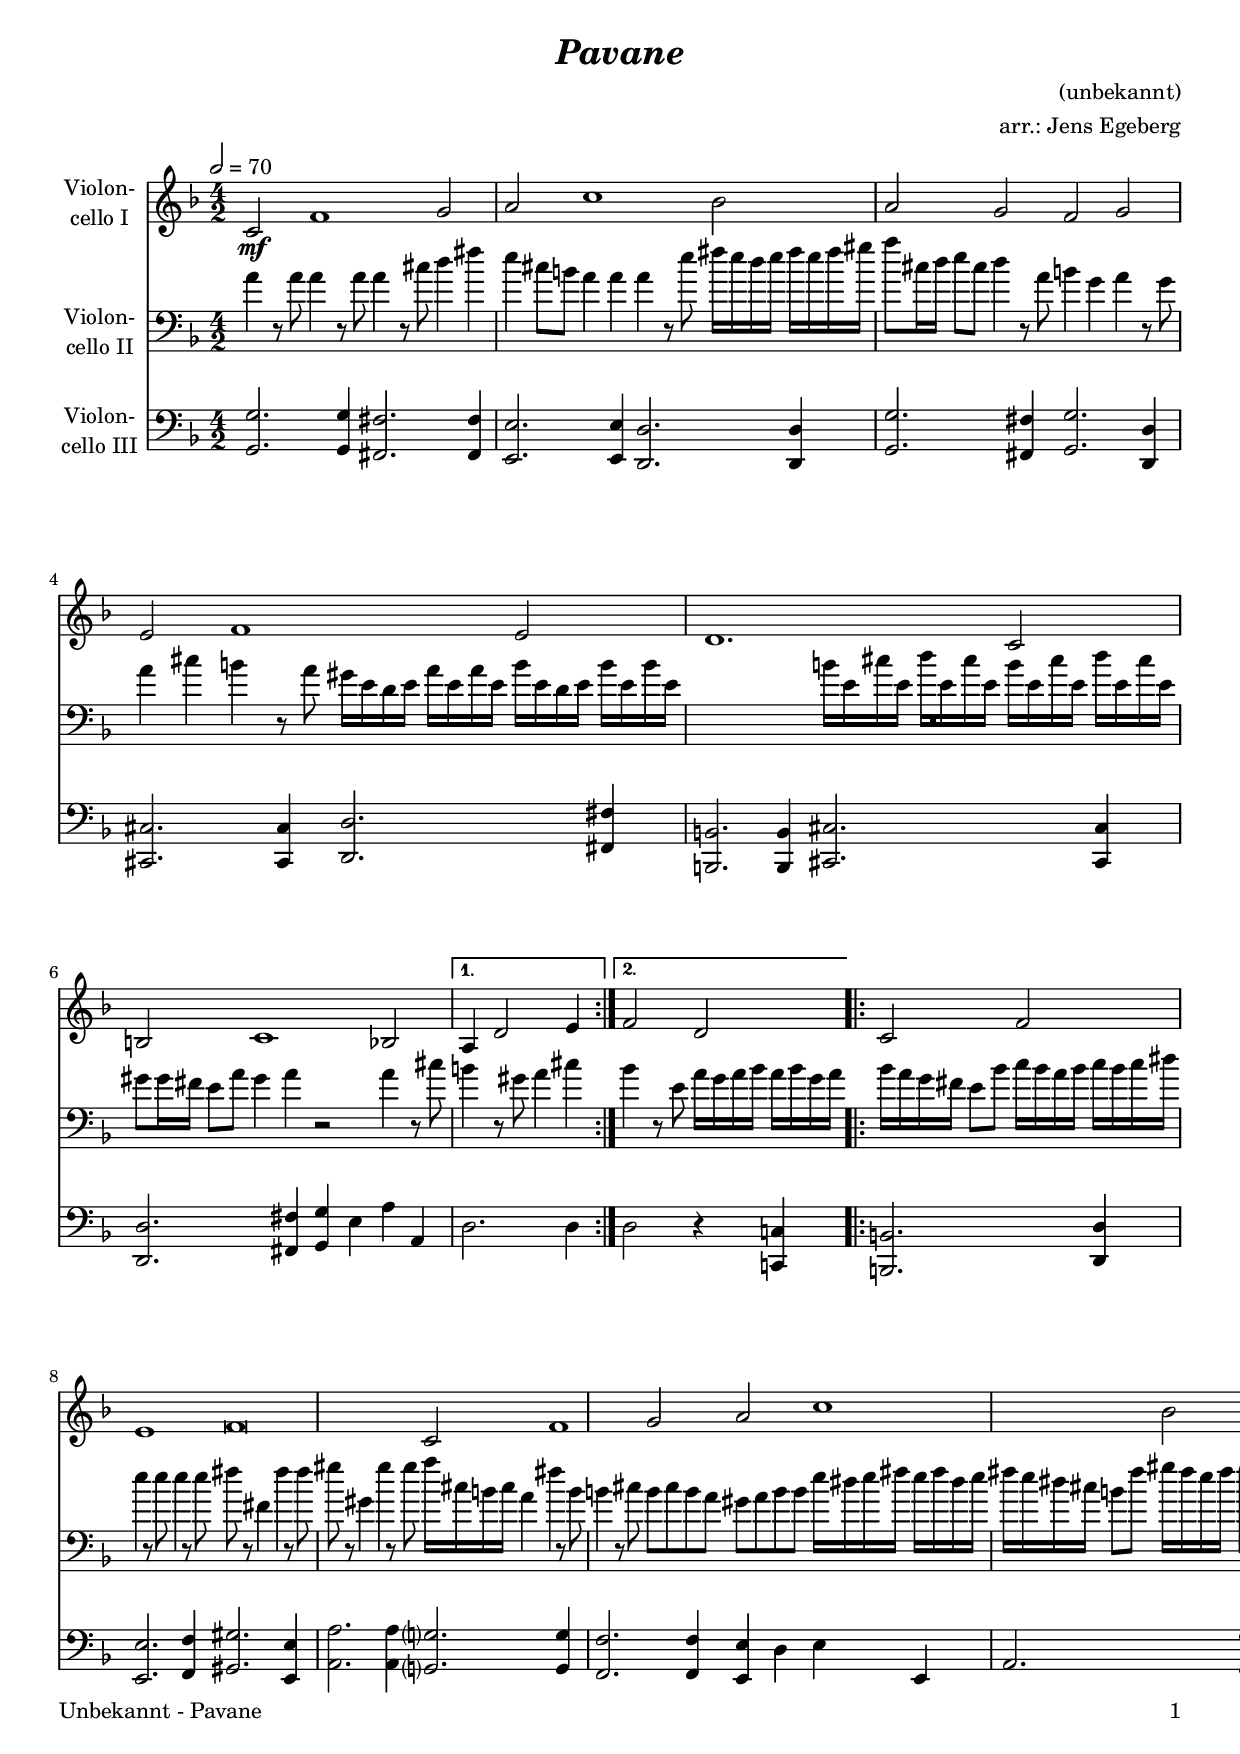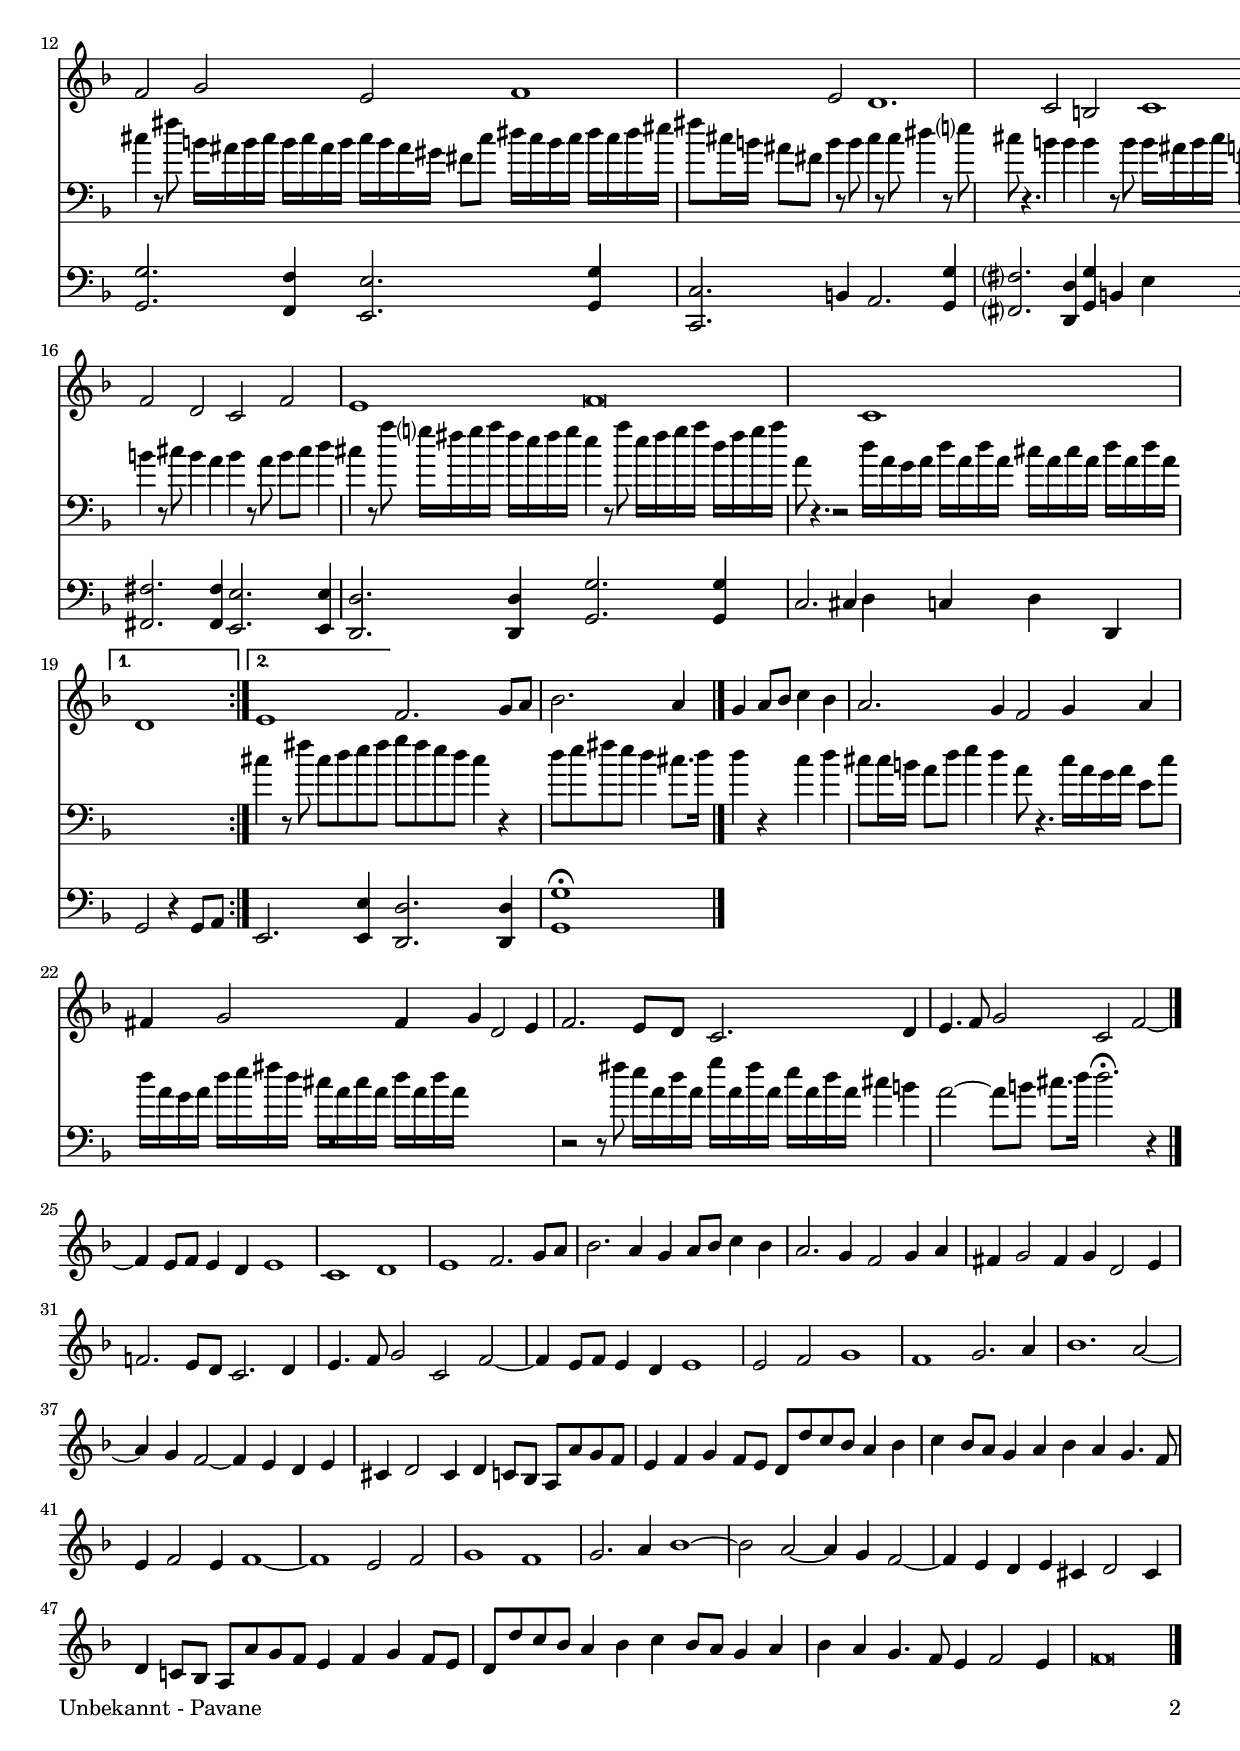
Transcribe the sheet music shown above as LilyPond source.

\version "2.24.1"
\include "deutsch.ly"

#(set-global-staff-size 19)

\header {
  title     = \markup \bold \italic "Pavane"
  composer  = "(unbekannt)"
  arranger  = "arr.: Jens Egeberg"
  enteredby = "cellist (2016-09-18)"
%  piece     = ""
}

voiceconsts = {
  \key f \major
  \time 4/2
  \clef "bass"
  \numericTimeSignature
  \compressEmptyMeasures
  \set tupletSpannerDuration = #(ly:make-moment 1 4)
  % Set default beaming for all staves
%  \set Timing.beamExceptions = #'()
%  \set Timing.baseMoment     = #(ly:make-moment 1 4)
%  \set Timing.beatStructure  = #'(1 1 1)
  \tempo 2=70
}

mist = "string ensemble 1"
mivl = "violin"
miba = "cello"
mipz = "pizzicato strings"

va = \relative c' {
  \voiceconsts
  \clef "treble"
  
  c2\mf f1 g2
  a c1 b2
  a g f g
  e f1 e2
  d1. c2
  h c1 b2
  a4 d2 e4 f2 d
  c f e1
  f\breve

  c2 f1 g2
  a c1 b2
  a g f g
  e f1 e2
  d1. c2
  h c1 b2
  a4 d2 e4 f2 d
  c f e1
  f\breve
  c1 d

  e f2. g8 a
  b2. a4 g a8 b c4 b
  a2. g4 f2 g4 a
  fis g2 fis4 g d2 e4
  f2. e8 d c2. d4
  e4. f8 g2 c, f~

  f4 e8 f e4 d e1
  c d
  e f2. g8 a
  b2. a4 g a8 b c4 b
  a2. g4 f2 g4 a
  fis g2 fis4 g d2 e4

  f!2. e8 d c2. d4
  e4. f8 g2 c, f~
  f4 e8 f e4 d e1
  e2 f g1
  f g2. a4
  b1. a2~
  a4 g f2~ f4 e d e

  cis d2 cis4 d c8 b a a' g f
  e4 f g f8 e d d' c b a4 b
  c b8 a g4 a b a g4. f8
  e4 f2 e4 f1~

  f e2 f
  g1 f
  g2. a4 b1~
  b2 a~ a4 g f2~
  f4 e d e cis d2 cis4
  d c!8 b a a' g f e4 f g f8 e

  d d' c b a4 b c b8 a g4 a
  b a g4. f8 e4 f2 e4
  f\breve \bar "|."
}

\include "v2.ily"
\include "v3.ily"

music = <<
      \new Staff {
        \set Staff.midiInstrument = \miba
        \set Staff.instrumentName = \markup \center-column { "Violon-" "cello I" }
        \transpose f f { \va }
      }

      \new Staff {
        \set Staff.midiInstrument = \miba
        \set Staff.instrumentName = \markup \center-column { "Violon-" "cello II" }
        \transpose f f { \vb }
      }

      \new Staff {
        \set Staff.midiInstrument = \miba
        \set Staff.instrumentName = \markup \center-column { "Violon-" "cello III" }
        \transpose f f { \vc }
      }
>>

\book {
   \paper {
    print-page-number = ##t
    print-first-page-number = ##t
    ragged-last-bottom = ##f
    oddHeaderMarkup = \markup \null
    evenHeaderMarkup = \markup \null
    oddFooterMarkup = \markup {
      \fill-line {
        \if \should-print-page-number
        "Unbekannt - Pavane" \fromproperty #'page:page-number-string
      }
    }
    evenFooterMarkup = \oddFooterMarkup
  } \score {
    \music
    \layout {}
  }

  \score {
    \unfoldRepeats \music

    \midi {
      \context {
        \Score
      }
    }
  }
}